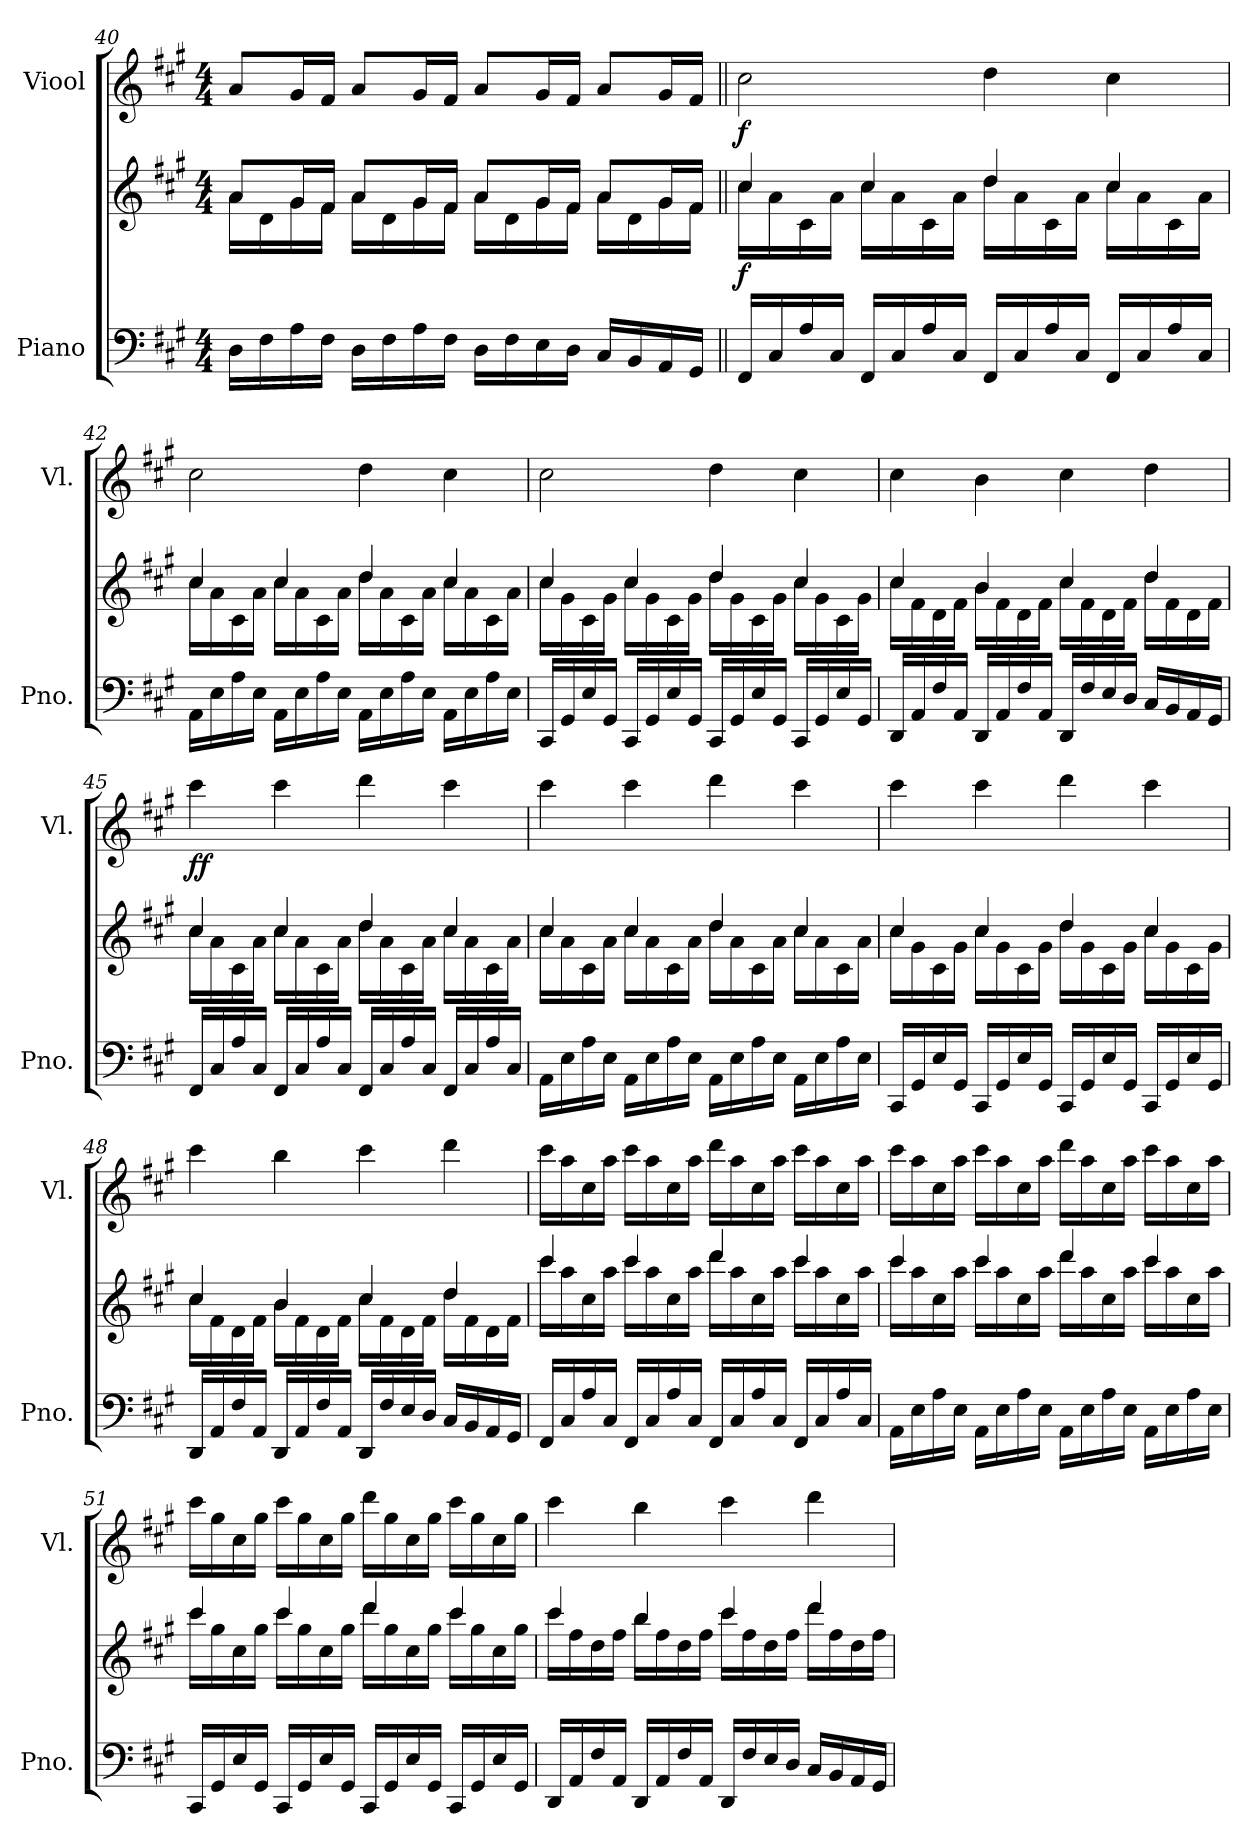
**kern	**kern	**dynam	**kern	**dynam
*part2	*part2	*part2	*part1	*part1
*staff3	*staff2	*staff2/3	*staff1	*staff1
*I"Piano	*	*	*I"Viool	*
*I'Pno.	*	*	*I'Vl.	*
*clefF4	*clefG2	*	*clefG2	*
*k[f#c#g#]	*k[f#c#g#]	*	*k[f#c#g#]	*
*M4/4	*M4/4	*	*M4/4	*
=40	=40	=40	=40	=40
*	*^	*	*	*
16D\LL	16a\LL	8a/L	.	8a/L	.
16F#\	16d\	.	.	.	.
16A\	16g#\	16g#/L	.	16g#/L	.
16F#\JJ	16f#\JJ	16f#/JJ	.	16f#/JJ	.
16D\LL	16a\LL	8a/L	.	8a/L	.
16F#\	16d\	.	.	.	.
16A\	16g#\	16g#/L	.	16g#/L	.
16F#\JJ	16f#\JJ	16f#/JJ	.	16f#/JJ	.
16D\LL	16a\LL	8a/L	.	8a/L	.
16F#\	16d\	.	.	.	.
16E\	16g#\	16g#/L	.	16g#/L	.
16D\JJ	16f#\JJ	16f#/JJ	.	16f#/JJ	.
16C#/LL	16a\LL	8a/L	.	8a/L	.
16BB/	16d\	.	.	.	.
16AA/	16g#\	16g#/L	.	16g#/L	.
16GG#/JJ	16f#\JJ	16f#/JJ	.	16f#/JJ	.
!!LO:LB:g=z
=41||	=41||	=41||	=41||	=41||	=41||
!	!	!	!LO:DY:b	!	!LO:DY:b
16FF#/LL	16cc#\LL	4cc#/	f	2cc#\	f
16C#/	16a\	.	.	.	.
16A/	16c#\	.	.	.	.
16C#/JJ	16a\JJ	.	.	.	.
16FF#/LL	16cc#\LL	4cc#/	.	.	.
16C#/	16a\	.	.	.	.
16A/	16c#\	.	.	.	.
16C#/JJ	16a\JJ	.	.	.	.
16FF#/LL	16dd\LL	4dd/	.	4dd\	.
16C#/	16a\	.	.	.	.
16A/	16c#\	.	.	.	.
16C#/JJ	16a\JJ	.	.	.	.
16FF#/LL	16cc#\LL	4cc#/	.	4cc#\	.
16C#/	16a\	.	.	.	.
16A/	16c#\	.	.	.	.
16C#/JJ	16a\JJ	.	.	.	.
=42	=42	=42	=42	=42	=42
16AA\LL	16cc#\LL	4cc#/	.	2cc#\	.
16E\	16a\	.	.	.	.
16A\	16c#\	.	.	.	.
16E\JJ	16a\JJ	.	.	.	.
16AA\LL	16cc#\LL	4cc#/	.	.	.
16E\	16a\	.	.	.	.
16A\	16c#\	.	.	.	.
16E\JJ	16a\JJ	.	.	.	.
16AA\LL	16dd\LL	4dd/	.	4dd\	.
16E\	16a\	.	.	.	.
16A\	16c#\	.	.	.	.
16E\JJ	16a\JJ	.	.	.	.
16AA\LL	16cc#\LL	4cc#/	.	4cc#\	.
16E\	16a\	.	.	.	.
16A\	16c#\	.	.	.	.
16E\JJ	16a\JJ	.	.	.	.
!!LO:LB:g=z
=43	=43	=43	=43	=43	=43
16CC#/LL	16cc#\LL	4cc#/	.	2cc#\	.
16GG#/	16g#\	.	.	.	.
16E/	16c#\	.	.	.	.
16GG#/JJ	16g#\JJ	.	.	.	.
16CC#/LL	16cc#\LL	4cc#/	.	.	.
16GG#/	16g#\	.	.	.	.
16E/	16c#\	.	.	.	.
16GG#/JJ	16g#\JJ	.	.	.	.
16CC#/LL	16dd\LL	4dd/	.	4dd\	.
16GG#/	16g#\	.	.	.	.
16E/	16c#\	.	.	.	.
16GG#/JJ	16g#\JJ	.	.	.	.
16CC#/LL	16cc#\LL	4cc#/	.	4cc#\	.
16GG#/	16g#\	.	.	.	.
16E/	16c#\	.	.	.	.
16GG#/JJ	16g#\JJ	.	.	.	.
=44	=44	=44	=44	=44	=44
16DD/LL	16cc#\LL	4cc#/	.	4cc#\	.
16AA/	16f#\	.	.	.	.
16F#/	16d\	.	.	.	.
16AA/JJ	16f#\JJ	.	.	.	.
16DD/LL	16b\LL	4b/	.	4b\	.
16AA/	16f#\	.	.	.	.
16F#/	16d\	.	.	.	.
16AA/JJ	16f#\JJ	.	.	.	.
16DD/LL	16cc#\LL	4cc#/	.	4cc#\	.
16F#/	16f#\	.	.	.	.
16E/	16d\	.	.	.	.
16D/JJ	16f#\JJ	.	.	.	.
16C#/LL	16dd\LL	4dd/	.	4dd\	.
16BB/	16f#\	.	.	.	.
16AA/	16d\	.	.	.	.
16GG#/JJ	16f#\JJ	.	.	.	.
!!LO:PB:g=z
=45	=45	=45	=45	=45	=45
!	!	!	!	!	!LO:DY:b
16FF#/LL	16cc#\LL	4cc#/	.	4ccc#\	ff
16C#/	16a\	.	.	.	.
16A/	16c#\	.	.	.	.
16C#/JJ	16a\JJ	.	.	.	.
16FF#/LL	16cc#\LL	4cc#/	.	4ccc#\	.
16C#/	16a\	.	.	.	.
16A/	16c#\	.	.	.	.
16C#/JJ	16a\JJ	.	.	.	.
16FF#/LL	16dd\LL	4dd/	.	4ddd\	.
16C#/	16a\	.	.	.	.
16A/	16c#\	.	.	.	.
16C#/JJ	16a\JJ	.	.	.	.
16FF#/LL	16cc#\LL	4cc#/	.	4ccc#\	.
16C#/	16a\	.	.	.	.
16A/	16c#\	.	.	.	.
16C#/JJ	16a\JJ	.	.	.	.
=46	=46	=46	=46	=46	=46
16AA\LL	16cc#\LL	4cc#/	.	4ccc#\	.
16E\	16a\	.	.	.	.
16A\	16c#\	.	.	.	.
16E\JJ	16a\JJ	.	.	.	.
16AA\LL	16cc#\LL	4cc#/	.	4ccc#\	.
16E\	16a\	.	.	.	.
16A\	16c#\	.	.	.	.
16E\JJ	16a\JJ	.	.	.	.
16AA\LL	16dd\LL	4dd/	.	4ddd\	.
16E\	16a\	.	.	.	.
16A\	16c#\	.	.	.	.
16E\JJ	16a\JJ	.	.	.	.
16AA\LL	16cc#\LL	4cc#/	.	4ccc#\	.
16E\	16a\	.	.	.	.
16A\	16c#\	.	.	.	.
16E\JJ	16a\JJ	.	.	.	.
!!LO:LB:g=z
=47	=47	=47	=47	=47	=47
16CC#/LL	16cc#\LL	4cc#/	.	4ccc#\	.
16GG#/	16g#\	.	.	.	.
16E/	16c#\	.	.	.	.
16GG#/JJ	16g#\JJ	.	.	.	.
16CC#/LL	16cc#\LL	4cc#/	.	4ccc#\	.
16GG#/	16g#\	.	.	.	.
16E/	16c#\	.	.	.	.
16GG#/JJ	16g#\JJ	.	.	.	.
16CC#/LL	16dd\LL	4dd/	.	4ddd\	.
16GG#/	16g#\	.	.	.	.
16E/	16c#\	.	.	.	.
16GG#/JJ	16g#\JJ	.	.	.	.
16CC#/LL	16cc#\LL	4cc#/	.	4ccc#\	.
16GG#/	16g#\	.	.	.	.
16E/	16c#\	.	.	.	.
16GG#/JJ	16g#\JJ	.	.	.	.
=48	=48	=48	=48	=48	=48
16DD/LL	16cc#\LL	4cc#/	.	4ccc#\	.
16AA/	16f#\	.	.	.	.
16F#/	16d\	.	.	.	.
16AA/JJ	16f#\JJ	.	.	.	.
16DD/LL	16b\LL	4b/	.	4bb\	.
16AA/	16f#\	.	.	.	.
16F#/	16d\	.	.	.	.
16AA/JJ	16f#\JJ	.	.	.	.
16DD/LL	16cc#\LL	4cc#/	.	4ccc#\	.
16F#/	16f#\	.	.	.	.
16E/	16d\	.	.	.	.
16D/JJ	16f#\JJ	.	.	.	.
16C#/LL	16dd\LL	4dd/	.	4ddd\	.
16BB/	16f#\	.	.	.	.
16AA/	16d\	.	.	.	.
16GG#/JJ	16f#\JJ	.	.	.	.
!!LO:LB:g=z
=49	=49	=49	=49	=49	=49
16FF#/LL	16ccc#\LL	4ccc#/	.	16ccc#\LL	.
16C#/	16aa\	.	.	16aa\	.
16A/	16cc#\	.	.	16cc#\	.
16C#/JJ	16aa\JJ	.	.	16aa\JJ	.
16FF#/LL	16ccc#\LL	4ccc#/	.	16ccc#\LL	.
16C#/	16aa\	.	.	16aa\	.
16A/	16cc#\	.	.	16cc#\	.
16C#/JJ	16aa\JJ	.	.	16aa\JJ	.
16FF#/LL	16ddd\LL	4ddd/	.	16ddd\LL	.
16C#/	16aa\	.	.	16aa\	.
16A/	16cc#\	.	.	16cc#\	.
16C#/JJ	16aa\JJ	.	.	16aa\JJ	.
16FF#/LL	16ccc#\LL	4ccc#/	.	16ccc#\LL	.
16C#/	16aa\	.	.	16aa\	.
16A/	16cc#\	.	.	16cc#\	.
16C#/JJ	16aa\JJ	.	.	16aa\JJ	.
=50	=50	=50	=50	=50	=50
16AA\LL	16ccc#\LL	4ccc#/	.	16ccc#\LL	.
16E\	16aa\	.	.	16aa\	.
16A\	16cc#\	.	.	16cc#\	.
16E\JJ	16aa\JJ	.	.	16aa\JJ	.
16AA\LL	16ccc#\LL	4ccc#/	.	16ccc#\LL	.
16E\	16aa\	.	.	16aa\	.
16A\	16cc#\	.	.	16cc#\	.
16E\JJ	16aa\JJ	.	.	16aa\JJ	.
16AA\LL	16ddd\LL	4ddd/	.	16ddd\LL	.
16E\	16aa\	.	.	16aa\	.
16A\	16cc#\	.	.	16cc#\	.
16E\JJ	16aa\JJ	.	.	16aa\JJ	.
16AA\LL	16ccc#\LL	4ccc#/	.	16ccc#\LL	.
16E\	16aa\	.	.	16aa\	.
16A\	16cc#\	.	.	16cc#\	.
16E\JJ	16aa\JJ	.	.	16aa\JJ	.
!!LO:LB:g=z
=51	=51	=51	=51	=51	=51
16CC#/LL	16ccc#\LL	4ccc#/	.	16ccc#\LL	.
16GG#/	16gg#\	.	.	16gg#\	.
16E/	16cc#\	.	.	16cc#\	.
16GG#/JJ	16gg#\JJ	.	.	16gg#\JJ	.
16CC#/LL	16ccc#\LL	4ccc#/	.	16ccc#\LL	.
16GG#/	16gg#\	.	.	16gg#\	.
16E/	16cc#\	.	.	16cc#\	.
16GG#/JJ	16gg#\JJ	.	.	16gg#\JJ	.
16CC#/LL	16ddd\LL	4ddd/	.	16ddd\LL	.
16GG#/	16gg#\	.	.	16gg#\	.
16E/	16cc#\	.	.	16cc#\	.
16GG#/JJ	16gg#\JJ	.	.	16gg#\JJ	.
16CC#/LL	16ccc#\LL	4ccc#/	.	16ccc#\LL	.
16GG#/	16gg#\	.	.	16gg#\	.
16E/	16cc#\	.	.	16cc#\	.
16GG#/JJ	16gg#\JJ	.	.	16gg#\JJ	.
=52	=52	=52	=52	=52	=52
16DD/LL	16ccc#\LL	4ccc#/	.	4ccc#\	.
16AA/	16ff#\	.	.	.	.
16F#/	16dd\	.	.	.	.
16AA/JJ	16ff#\JJ	.	.	.	.
16DD/LL	16bb\LL	4bb/	.	4bb\	.
16AA/	16ff#\	.	.	.	.
16F#/	16dd\	.	.	.	.
16AA/JJ	16ff#\JJ	.	.	.	.
16DD/LL	16ccc#\LL	4ccc#/	.	4ccc#\	.
16F#/	16ff#\	.	.	.	.
16E/	16dd\	.	.	.	.
16D/JJ	16ff#\JJ	.	.	.	.
16C#/LL	16ddd\LL	4ddd/	.	4ddd\	.
16BB/	16ff#\	.	.	.	.
16AA/	16dd\	.	.	.	.
16GG#/JJ	16ff#\JJ	.	.	.	.
*	*v	*v	*	*	*
=	=	=	=	=
*-	*-	*-	*-	*-
